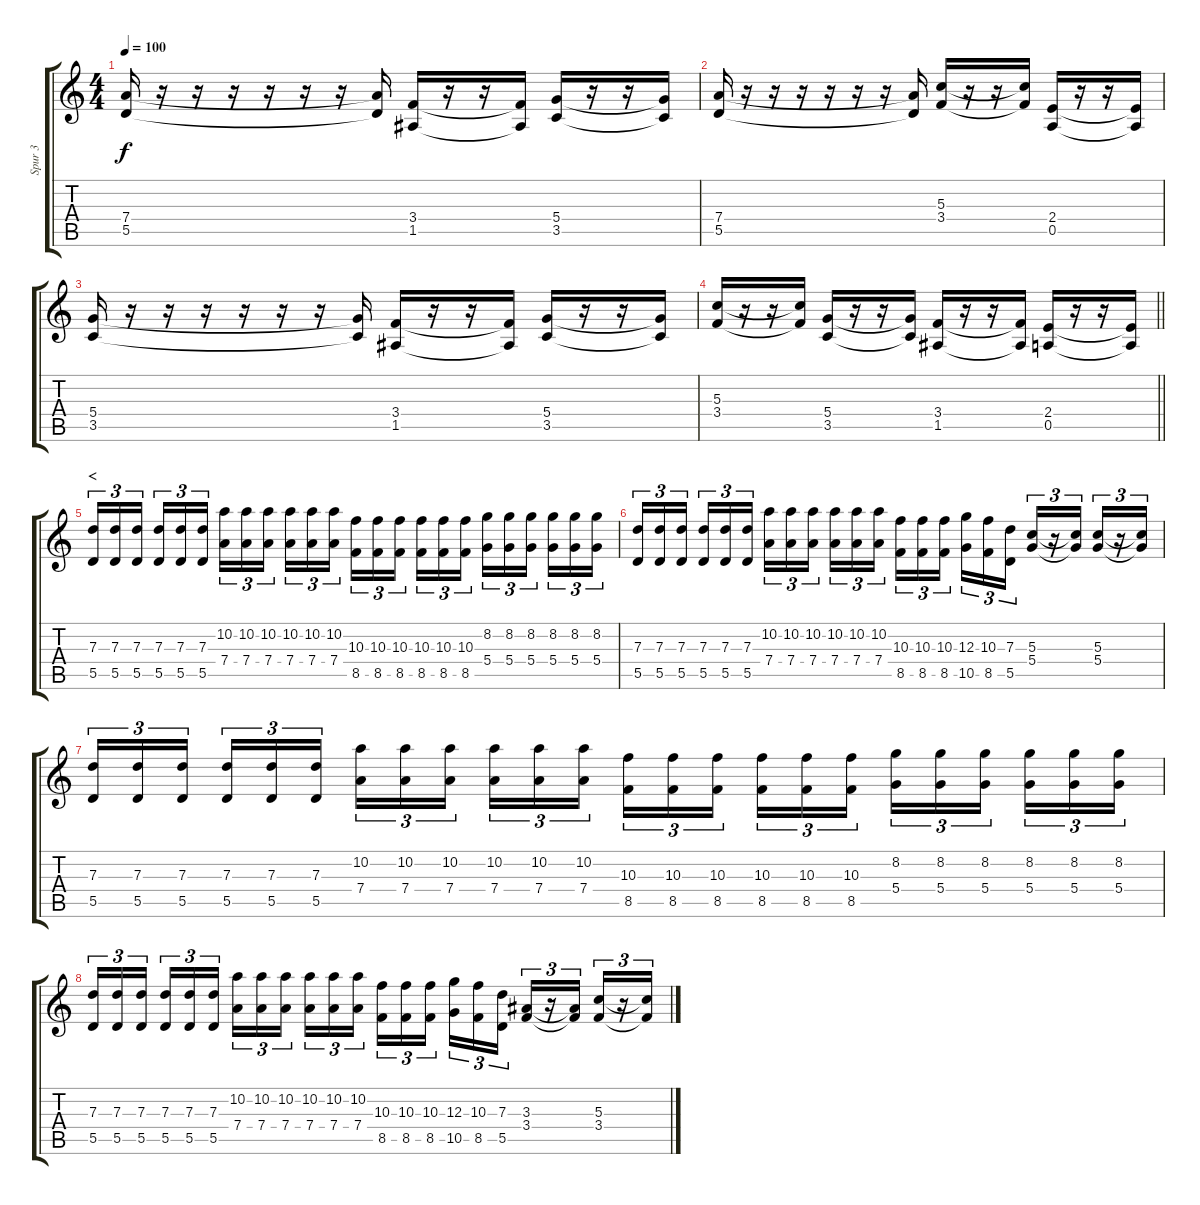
\track ("Spur 3" "Spur 3") {instrument overdrivenguitar}
\staff {score tabs}
\tuning (E4 B3 G3 D3 A2 E2) {hide}
\ts (4 4)
\tempo 100
\clef g2
\ks c
(7.4 5.5).16{dy f} r.16 r.16 r.16 r.16 r.16 r.16 (7.4{t} 5.5{t}).16 (3.4 1.5).16 r.16 r.16 (3.4{t} 1.5{t}).16 (5.4 3.5).16 r.16 r.16 (5.4{t} 3.5{t}).16 |
(7.4 5.5).16 r.16 r.16 r.16 r.16 r.16 r.16 (7.4{t} 5.5{t}).16 (5.3 3.4).16 r.16 r.16 (5.3{t} 3.4{t}).16 (2.4 0.5).16 r.16 r.16 (2.4{t} 0.5{t}).16 |
(5.4 3.5).16 r.16 r.16 r.16 r.16 r.16 r.16 (5.4{t} 3.5{t}).16 (3.4 1.5).16 r.16 r.16 (3.4{t} 1.5{t}).16 (5.4 3.5).16 r.16 r.16 (5.4{t} 3.5{t}).16 |
\barLineRight lightlight
(5.3 3.4).16 r.16 r.16 (5.3{t} 3.4{t}).16 (5.4 3.5).16 r.16 r.16 (5.4{t} 3.5{t}).16 (3.4 1.5).16 r.16 r.16 (3.4{t} 1.5{t}).16 (2.4 0.5).16 r.16 r.16 (2.4{t} 0.5{t}).16 |
\section ("" "<")
(7.3 5.5).16{tu (3 2)} (7.3 5.5).16{tu (3 2)} (7.3 5.5).16{tu (3 2) beam splitsecondary} (7.3 5.5).16{tu (3 2)} (7.3 5.5).16{tu (3 2)} (7.3 5.5).16{tu (3 2)} (10.2 7.4).16{tu (3 2)} (10.2 7.4).16{tu (3 2)} (10.2 7.4).16{tu (3 2) beam splitsecondary} (10.2 7.4).16{tu (3 2)} (10.2 7.4).16{tu (3 2)} (10.2 7.4).16{tu (3 2)} (10.3 8.5).16{tu (3 2)} (10.3 8.5).16{tu (3 2)} (10.3 8.5).16{tu (3 2) beam splitsecondary} (10.3 8.5).16{tu (3 2)} (10.3 8.5).16{tu (3 2)} (10.3 8.5).16{tu (3 2)} (8.2 5.4).16{tu (3 2)} (8.2 5.4).16{tu (3 2)} (8.2 5.4).16{tu (3 2) beam splitsecondary} (8.2 5.4).16{tu (3 2)} (8.2 5.4).16{tu (3 2)} (8.2 5.4).16{tu (3 2)} |
(7.3 5.5).16{tu (3 2)} (7.3 5.5).16{tu (3 2)} (7.3 5.5).16{tu (3 2) beam splitsecondary} (7.3 5.5).16{tu (3 2)} (7.3 5.5).16{tu (3 2)} (7.3 5.5).16{tu (3 2)} (10.2 7.4).16{tu (3 2)} (10.2 7.4).16{tu (3 2)} (10.2 7.4).16{tu (3 2) beam splitsecondary} (10.2 7.4).16{tu (3 2)} (10.2 7.4).16{tu (3 2)} (10.2 7.4).16{tu (3 2)} (10.3 8.5).16{tu (3 2)} (10.3 8.5).16{tu (3 2)} (10.3 8.5).16{tu (3 2) beam splitsecondary} (12.3 10.5).16{tu (3 2)} (10.3 8.5).16{tu (3 2)} (7.3 5.5).16{tu (3 2)} (5.3 5.4).16{tu (3 2)} r.16{tu (3 2)} (5.3{t} 5.4{t}).16{tu (3 2)} (5.3 5.4).16{tu (3 2)} r.16{tu (3 2)} (5.3{t} 5.4{t}).16{tu (3 2)} |
(7.3 5.5).16{tu (3 2)} (7.3 5.5).16{tu (3 2)} (7.3 5.5).16{tu (3 2) beam splitsecondary} (7.3 5.5).16{tu (3 2)} (7.3 5.5).16{tu (3 2)} (7.3 5.5).16{tu (3 2)} (10.2 7.4).16{tu (3 2)} (10.2 7.4).16{tu (3 2)} (10.2 7.4).16{tu (3 2) beam splitsecondary} (10.2 7.4).16{tu (3 2)} (10.2 7.4).16{tu (3 2)} (10.2 7.4).16{tu (3 2)} (10.3 8.5).16{tu (3 2)} (10.3 8.5).16{tu (3 2)} (10.3 8.5).16{tu (3 2) beam splitsecondary} (10.3 8.5).16{tu (3 2)} (10.3 8.5).16{tu (3 2)} (10.3 8.5).16{tu (3 2)} (8.2 5.4).16{tu (3 2)} (8.2 5.4).16{tu (3 2)} (8.2 5.4).16{tu (3 2) beam splitsecondary} (8.2 5.4).16{tu (3 2)} (8.2 5.4).16{tu (3 2)} (8.2 5.4).16{tu (3 2)} |
(7.3 5.5).16{tu (3 2)} (7.3 5.5).16{tu (3 2)} (7.3 5.5).16{tu (3 2) beam splitsecondary} (7.3 5.5).16{tu (3 2)} (7.3 5.5).16{tu (3 2)} (7.3 5.5).16{tu (3 2)} (10.2 7.4).16{tu (3 2)} (10.2 7.4).16{tu (3 2)} (10.2 7.4).16{tu (3 2) beam splitsecondary} (10.2 7.4).16{tu (3 2)} (10.2 7.4).16{tu (3 2)} (10.2 7.4).16{tu (3 2)} (10.3 8.5).16{tu (3 2)} (10.3 8.5).16{tu (3 2)} (10.3 8.5).16{tu (3 2) beam splitsecondary} (12.3 10.5).16{tu (3 2)} (10.3 8.5).16{tu (3 2)} (7.3 5.5).16{tu (3 2)} (3.3 3.4).16{tu (3 2)} r.16{tu (3 2)} (3.3{t} 3.4{t}).16{tu (3 2)} (5.3 3.4).16{tu (3 2)} r.16{tu (3 2)} (5.3{t} 3.4{t}).16{tu (3 2)}
